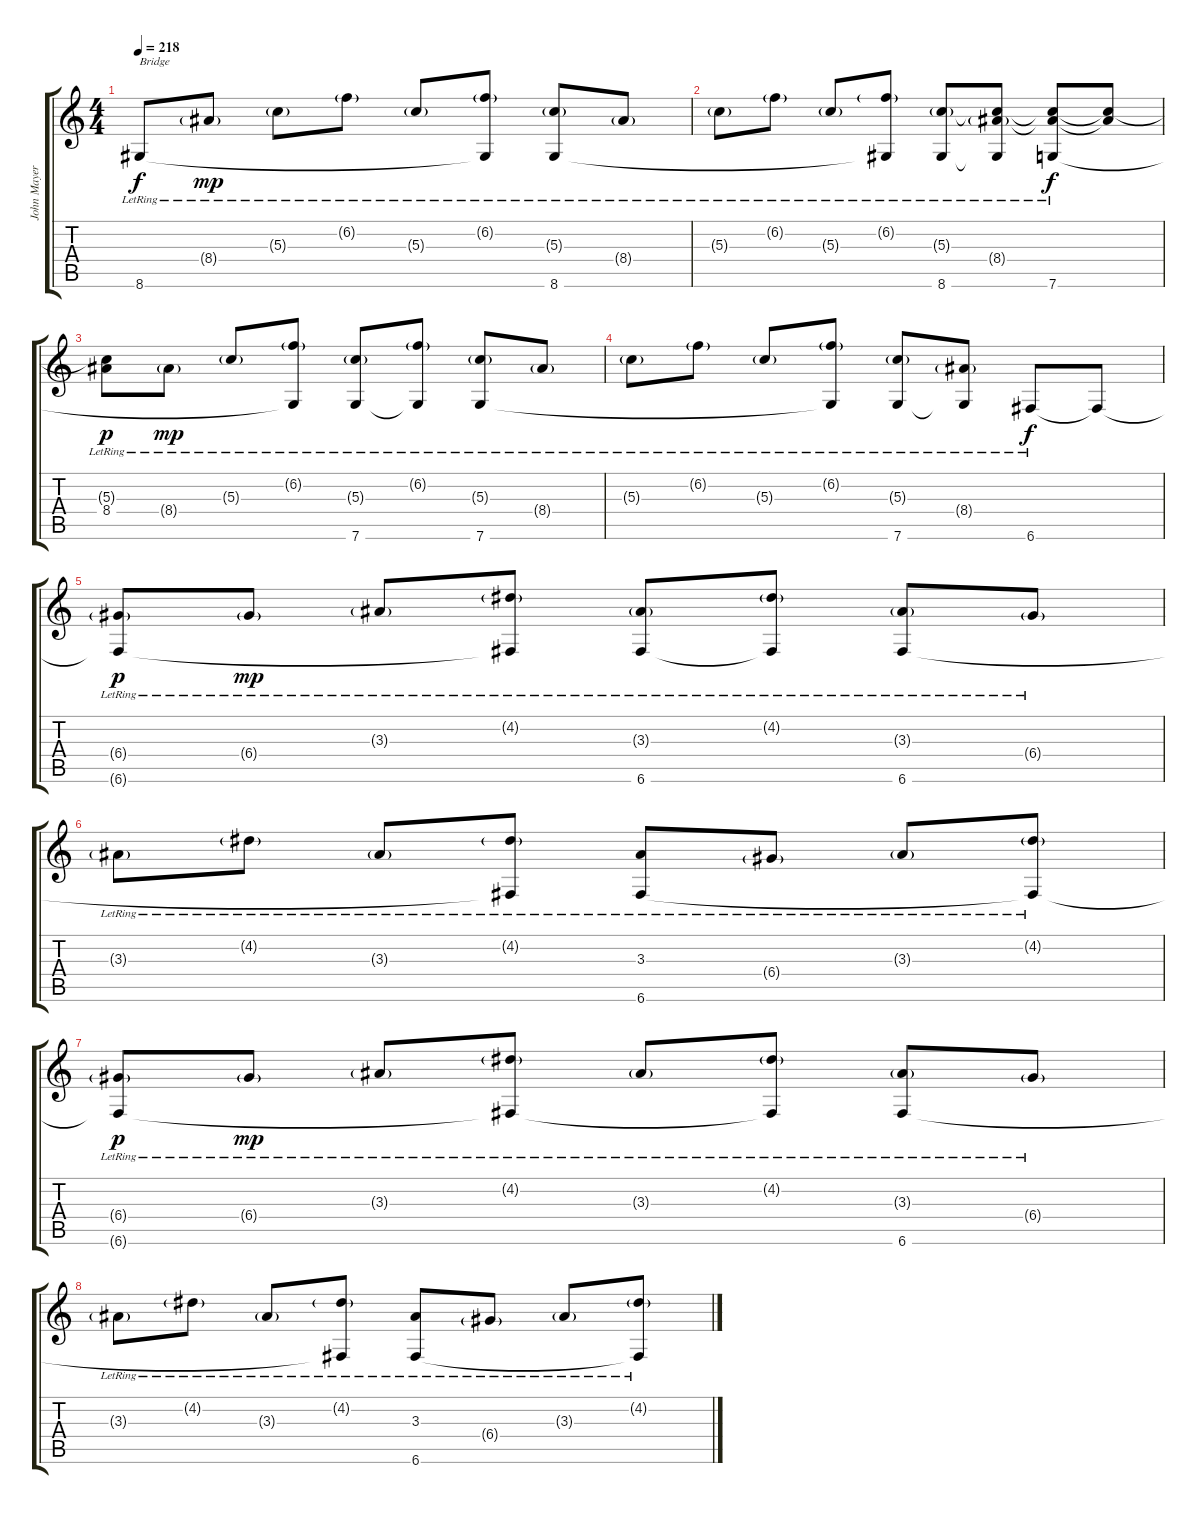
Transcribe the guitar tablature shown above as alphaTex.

\track ("John Mayer" "John Mayer") {instrument acousticguitarnylon}
\staff {score tabs}
\tuning (E4 B3 G3 D3 A2 C2) {hide}
\ts (4 4)
\tempo 218
\clef g2
\ks c
8.6{lr}.8{txt "Bridge" dy f} 8.4{g lr}.8{dy mp} 5.3{g lr}.8 6.2{g lr}.8 5.3{g lr}.8 (6.2{g lr} 8.6{t}).8 (5.3{g lr} 8.6{lr}).8 8.4{g lr}.8 |
5.3{g lr}.8 6.2{g lr}.8 5.3{g lr}.8 (6.2{g lr} 8.6{t}).8 (5.3{g lr} 8.6{lr}).8 (5.3{t} 8.4{g lr} 8.6{t}).8 (5.3{t} 8.4{t} 7.6{lr}).8{dy f} (5.3{t} 8.4{t}).8 |
(5.3{t} 8.4{lr}).8{dy p} 8.4{g lr}.8{dy mp} 5.3{g lr}.8 (6.2{g lr} 7.6{t}).8 (5.3{g lr} 7.6{lr}).8 (6.2{g lr} 7.6{t}).8 (5.3{g lr} 7.6{lr}).8 8.4{g lr}.8 |
5.3{g lr}.8 6.2{g lr}.8 5.3{g lr}.8 (6.2{g lr} 7.6{t}).8 (5.3{g lr} 7.6{lr}).8 (8.4{g lr} 7.6{t}).8 6.6{lr}.8{dy f} 6.6{t}.8 |
(6.4{g lr} 6.6{t}).8{dy p} 6.4{g lr}.8{dy mp} 3.3{g lr}.8 (4.2{g lr} 6.6{t}).8 (3.3{g lr} 6.6{lr}).8 (4.2{g lr} 6.6{t}).8 (3.3{g lr} 6.6{lr}).8 6.4{g lr}.8 |
3.3{g lr}.8 4.2{g lr}.8 3.3{g lr}.8 (4.2{g lr} 6.6{t}).8 (3.3{lr} 6.6{lr}).8 6.4{g lr}.8 3.3{g lr}.8 (4.2{g lr} 6.6{t}).8 |
(6.4{g lr} 6.6{t}).8{dy p} 6.4{g lr}.8{dy mp} 3.3{g lr}.8 (4.2{g lr} 6.6{t}).8 3.3{g lr}.8 (4.2{g lr} 6.6{t}).8 (3.3{g lr} 6.6).8 6.4{g lr}.8 |
3.3{g lr}.8 4.2{g lr}.8 3.3{g lr}.8 (4.2{g lr} 6.6{t}).8 (3.3{lr} 6.6{lr}).8 6.4{g lr}.8 3.3{g lr}.8 (4.2{g lr} 6.6{t}).8
